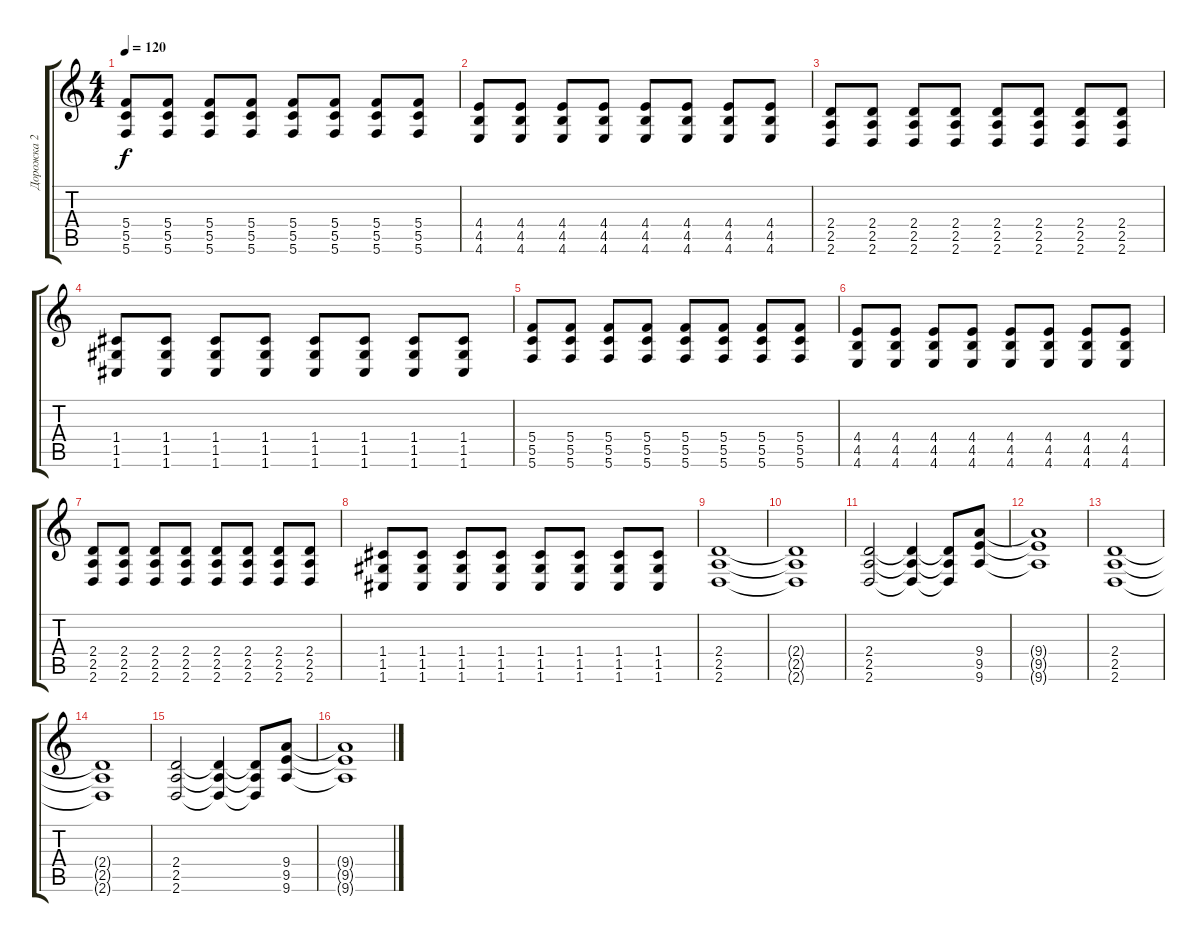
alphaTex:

\track ("Дорожка 2" "Дорожка 2") {instrument distortionguitar}
\staff {score tabs}
\tuning (D4 A3 F3 C3 G2 C2) {hide}
\ts (4 4)
\tempo 120
\clef g2
\ks c
(5.4 5.5 5.6).8{dy f} (5.4 5.5 5.6).8 (5.4 5.5 5.6).8 (5.4 5.5 5.6).8 (5.4 5.5 5.6).8 (5.4 5.5 5.6).8 (5.4 5.5 5.6).8 (5.4 5.5 5.6).8 |
(4.4 4.5 4.6).8 (4.4 4.5 4.6).8 (4.4 4.5 4.6).8 (4.4 4.5 4.6).8 (4.4 4.5 4.6).8 (4.4 4.5 4.6).8 (4.4 4.5 4.6).8 (4.4 4.5 4.6).8 |
(2.4 2.5 2.6).8 (2.4 2.5 2.6).8 (2.4 2.5 2.6).8 (2.4 2.5 2.6).8 (2.4 2.5 2.6).8 (2.4 2.5 2.6).8 (2.4 2.5 2.6).8 (2.4 2.5 2.6).8 |
(1.4 1.5 1.6).8 (1.4 1.5 1.6).8 (1.4 1.5 1.6).8 (1.4 1.5 1.6).8 (1.4 1.5 1.6).8 (1.4 1.5 1.6).8 (1.4 1.5 1.6).8 (1.4 1.5 1.6).8 |
(5.4 5.5 5.6).8 (5.4 5.5 5.6).8 (5.4 5.5 5.6).8 (5.4 5.5 5.6).8 (5.4 5.5 5.6).8 (5.4 5.5 5.6).8 (5.4 5.5 5.6).8 (5.4 5.5 5.6).8 |
(4.4 4.5 4.6).8 (4.4 4.5 4.6).8 (4.4 4.5 4.6).8 (4.4 4.5 4.6).8 (4.4 4.5 4.6).8 (4.4 4.5 4.6).8 (4.4 4.5 4.6).8 (4.4 4.5 4.6).8 |
(2.4 2.5 2.6).8 (2.4 2.5 2.6).8 (2.4 2.5 2.6).8 (2.4 2.5 2.6).8 (2.4 2.5 2.6).8 (2.4 2.5 2.6).8 (2.4 2.5 2.6).8 (2.4 2.5 2.6).8 |
(1.4 1.5 1.6).8 (1.4 1.5 1.6).8 (1.4 1.5 1.6).8 (1.4 1.5 1.6).8 (1.4 1.5 1.6).8 (1.4 1.5 1.6).8 (1.4 1.5 1.6).8 (1.4 1.5 1.6).8 |
(2.4 2.5 2.6).1 |
(2.4{t} 2.5{t} 2.6{t}).1 |
(2.4 2.5 2.6).2 (2.4{t} 2.5{t} 2.6{t}).4 (2.4{t} 2.5{t} 2.6{t}).8 (9.4 9.5 9.6).8 |
(9.4{t} 9.5{t} 9.6{t}).1 |
(2.4 2.5 2.6).1 |
(2.4{t} 2.5{t} 2.6{t}).1 |
(2.4 2.5 2.6).2 (2.4{t} 2.5{t} 2.6{t}).4 (2.4{t} 2.5{t} 2.6{t}).8 (9.4 9.5 9.6).8 |
(9.4{t} 9.5{t} 9.6{t}).1
